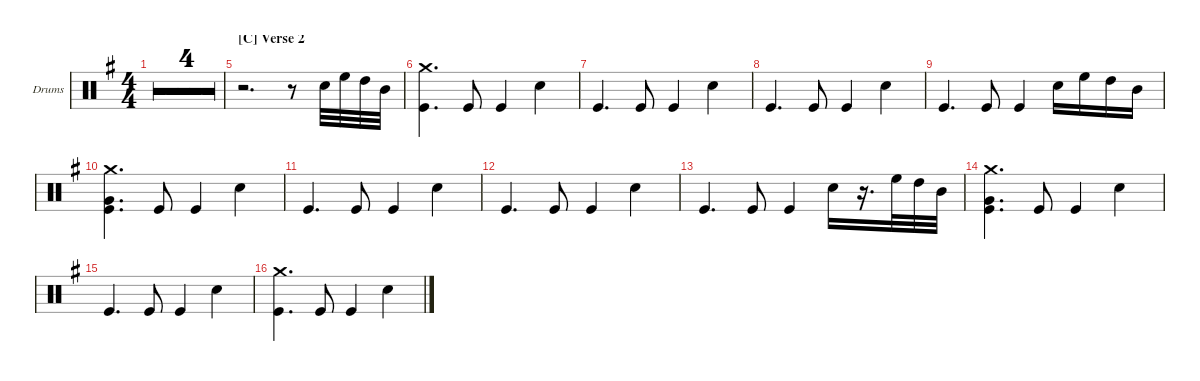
\hideDynamics
\bracketExtendMode groupsimilarinstruments
\firstSystemTrackNameOrientation horizontal
\otherSystemsTrackNameOrientation horizontal
\track ("Drumkit" "Drums") {multiBarRest instrument percussion}
\staff {score}
\articulation defaults
\ts (4 4)
\tempo 112
\clef neutral
\ks eminor
r.1{dy f} |
r.1 |
r.1 |
r.1 |
\section ("C" "Verse 2")
r.2{d} r.8 "Snare (hit) 2".32 "High Floor Tom (hit)".32 "High Tom (hit)".32 "Mid Tom (hit)".32 |
("Crash medium (hit)" "Kick (hit)").4{d} "Kick (hit)".8 "Kick (hit)".4 "Snare (hit) 2".4 |
"Kick (hit)".4{d} "Kick (hit)".8 "Kick (hit)".4 "Snare (hit) 2".4 |
"Kick (hit)".4{d} "Kick (hit)".8 "Kick (hit)".4 "Snare (hit) 2".4 |
"Kick (hit)".4{d} "Kick (hit)".8 "Kick (hit)".4 "Snare (hit) 2".16 "High Floor Tom (hit)".16 "High Tom (hit)".16 "Mid Tom (hit)".16 |
("Crash medium (hit)" "Very Low Tom (hit)" "Kick (hit)").4{d} "Kick (hit)".8 "Kick (hit)".4 "Snare (hit) 2".4 |
"Kick (hit)".4{d} "Kick (hit)".8 "Kick (hit)".4 "Snare (hit) 2".4 |
"Kick (hit)".4{d} "Kick (hit)".8 "Kick (hit)".4 "Snare (hit) 2".4 |
"Kick (hit)".4{d} "Kick (hit)".8 "Kick (hit)".4 "Snare (hit) 2".16 r.16{d} "High Floor Tom (hit)".32 "High Tom (hit)".32 "Mid Tom (hit)".32 |
("Crash medium (hit)" "Very Low Tom (hit)" "Kick (hit)").4{d} "Kick (hit)".8 "Kick (hit)".4 "Snare (hit) 2".4 |
"Kick (hit)".4{d} "Kick (hit)".8 "Kick (hit)".4 "Snare (hit) 2".4 |
("Crash medium (hit)" "Kick (hit)").4{d} "Kick (hit)".8 "Kick (hit)".4 "Snare (hit) 2".4
